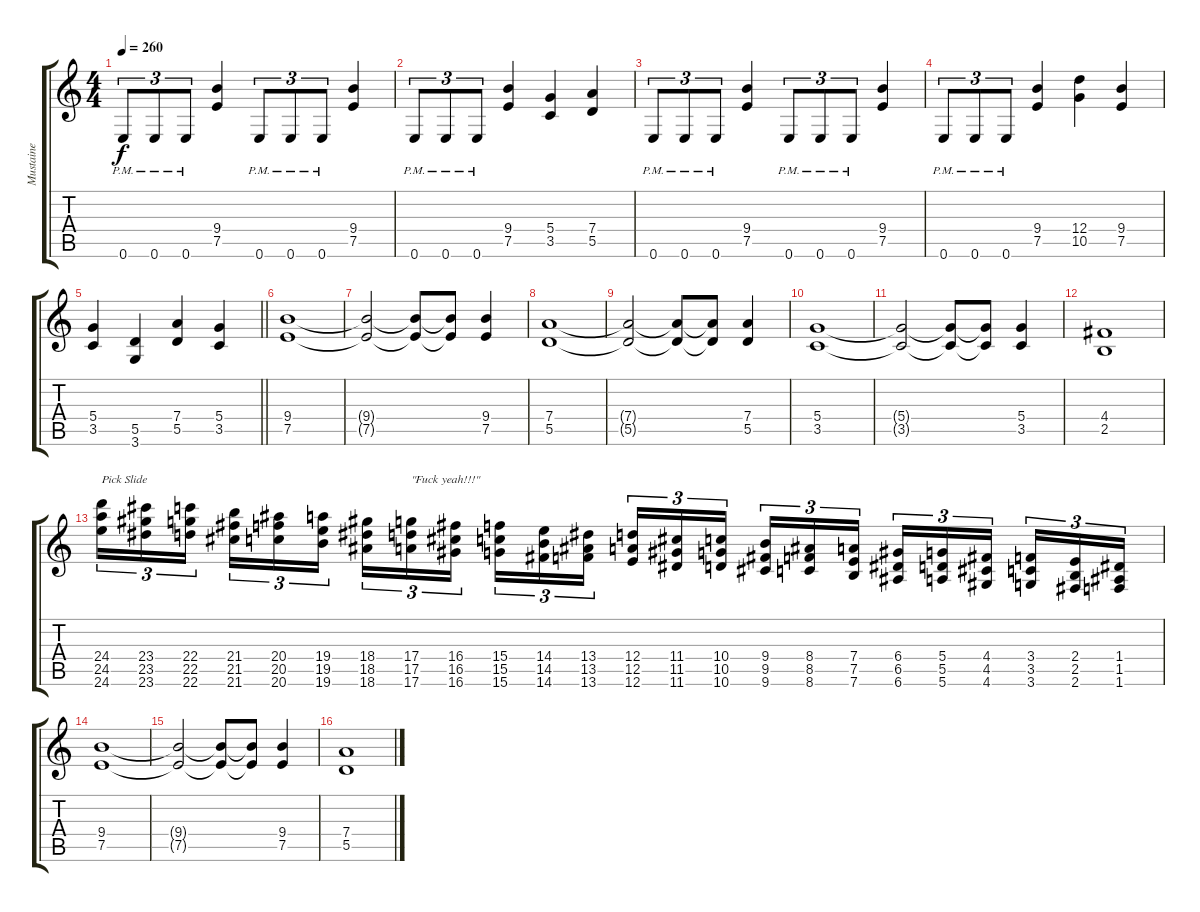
\track ("Mustaine" "Mustaine") {instrument distortionguitar}
\staff {score tabs}
\tuning (E4 B3 G3 D3 A2 E2) {hide}
\ts (4 4)
\tempo 260
\clef g2
\ks c
0.6{pm}.8{tu (3 2) dy f} 0.6{pm}.8{tu (3 2)} 0.6{pm}.8{tu (3 2)} (9.4 7.5).4 0.6{pm}.8{tu (3 2)} 0.6{pm}.8{tu (3 2)} 0.6{pm}.8{tu (3 2)} (9.4 7.5).4 |
0.6{pm}.8{tu (3 2)} 0.6{pm}.8{tu (3 2)} 0.6{pm}.8{tu (3 2)} (9.4 7.5).4 (5.4 3.5).4 (7.4 5.5).4 |
0.6{pm}.8{tu (3 2)} 0.6{pm}.8{tu (3 2)} 0.6{pm}.8{tu (3 2)} (9.4 7.5).4 0.6{pm}.8{tu (3 2)} 0.6{pm}.8{tu (3 2)} 0.6{pm}.8{tu (3 2)} (9.4 7.5).4 |
0.6{pm}.8{tu (3 2)} 0.6{pm}.8{tu (3 2)} 0.6{pm}.8{tu (3 2)} (9.4 7.5).4 (12.4 10.5).4 (9.4 7.5).4 |
\barLineRight lightlight
(5.4 3.5).4 (5.5 3.6).4 (7.4 5.5).4 (5.4 3.5).4 |
(9.4 7.5).1 |
(9.4{t} 7.5{t}).2 (9.4{t} 7.5{t}).8 (9.4{t} 7.5{t}).8 (9.4 7.5).4 |
(7.4 5.5).1 |
(7.4{t} 5.5{t}).2 (7.4{t} 5.5{t}).8 (7.4{t} 5.5{t}).8 (7.4 5.5).4 |
(5.4 3.5).1 |
(5.4{t} 3.5{t}).2 (5.4{t} 3.5{t}).8 (5.4{t} 3.5{t}).8 (5.4 3.5).4 |
(4.4 2.5).1 |
(24.4 24.5 24.6).16{tu (3 2) txt "Pick Slide" instrument guitarfretnoise} (23.4 23.5 23.6).16{tu (3 2)} (22.4 22.5 22.6).16{tu (3 2) beam splitsecondary} (21.4 21.5 21.6).16{tu (3 2)} (20.4 20.5 20.6).16{tu (3 2)} (19.4 19.5 19.6).16{tu (3 2)} (18.4 18.5 18.6).16{tu (3 2)} (17.4 17.5 17.6).16{tu (3 2) txt "\"Fuck yeah!!!\""} (16.4 16.5 16.6).16{tu (3 2) beam splitsecondary} (15.4 15.5 15.6).16{tu (3 2)} (14.4 14.5 14.6).16{tu (3 2)} (13.4 13.5 13.6).16{tu (3 2)} (12.4 12.5 12.6).16{tu (3 2)} (11.4 11.5 11.6).16{tu (3 2)} (10.4 10.5 10.6).16{tu (3 2) beam splitsecondary} (9.4 9.5 9.6).16{tu (3 2)} (8.4 8.5 8.6).16{tu (3 2)} (7.4 7.5 7.6).16{tu (3 2)} (6.4 6.5 6.6).16{tu (3 2)} (5.4 5.5 5.6).16{tu (3 2)} (4.4 4.5 4.6).16{tu (3 2) beam splitsecondary} (3.4 3.5 3.6).16{tu (3 2)} (2.4 2.5 2.6).16{tu (3 2)} (1.4 1.5 1.6).16{tu (3 2)} |
(9.4 7.5).1{instrument distortionguitar} |
(9.4{t} 7.5{t}).2 (9.4{t} 7.5{t}).8 (9.4{t} 7.5{t}).8 (9.4 7.5).4 |
(7.4 5.5).1
